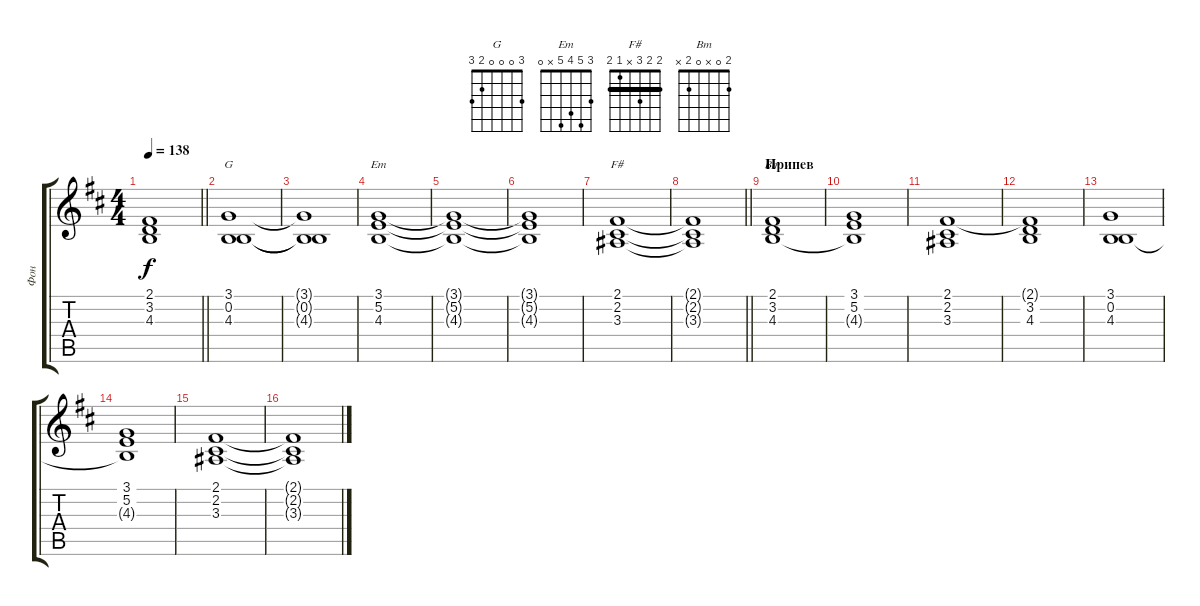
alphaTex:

\track ("Фон" "Фон") {instrument pad2warm}
\staff {score tabs}
\tuning (E4 B3 G3 D3 A2 E2) {hide}
\chord ("G" 3 0 0 0 2 3)
\chord ("Em" 3 5 4 5 x 0)
\chord ("F#" 2 2 3 x 1 2) {barre 2}
\chord ("Bm" 2 0 x 0 2 x)
\ts (4 4)
\tempo 138
\clef g2
\barLineRight lightlight
\ks bminor
(2.1{t} 3.2{t} 4.3{t}).1{dy f} |
\section ("" "")
(3.1 0.2 4.3).1{ch "G"} |
(3.1{t} 0.2{t} 4.3{t}).1 |
(3.1 5.2 4.3).1{ch "Em"} |
(3.1{t} 5.2{t} 4.3{t}).1 |
(3.1{t} 5.2{t} 4.3{t}).1 |
(2.1 2.2 3.3).1{ch "F#"} |
\barLineRight lightlight
(2.1{t} 2.2{t} 3.3{t}).1 |
\section ("" "Припев")
(2.1 3.2 4.3).1{ch "Bm" volume 8} |
(3.1 5.2 4.3{t}).1 |
(2.1 2.2 3.3).1 |
(2.1{t} 3.2 4.3).1 |
(3.1 0.2 4.3).1 |
(3.1 5.2 4.3{t}).1 |
(2.1 2.2 3.3).1 |
(2.1{t} 2.2{t} 3.3{t}).1
